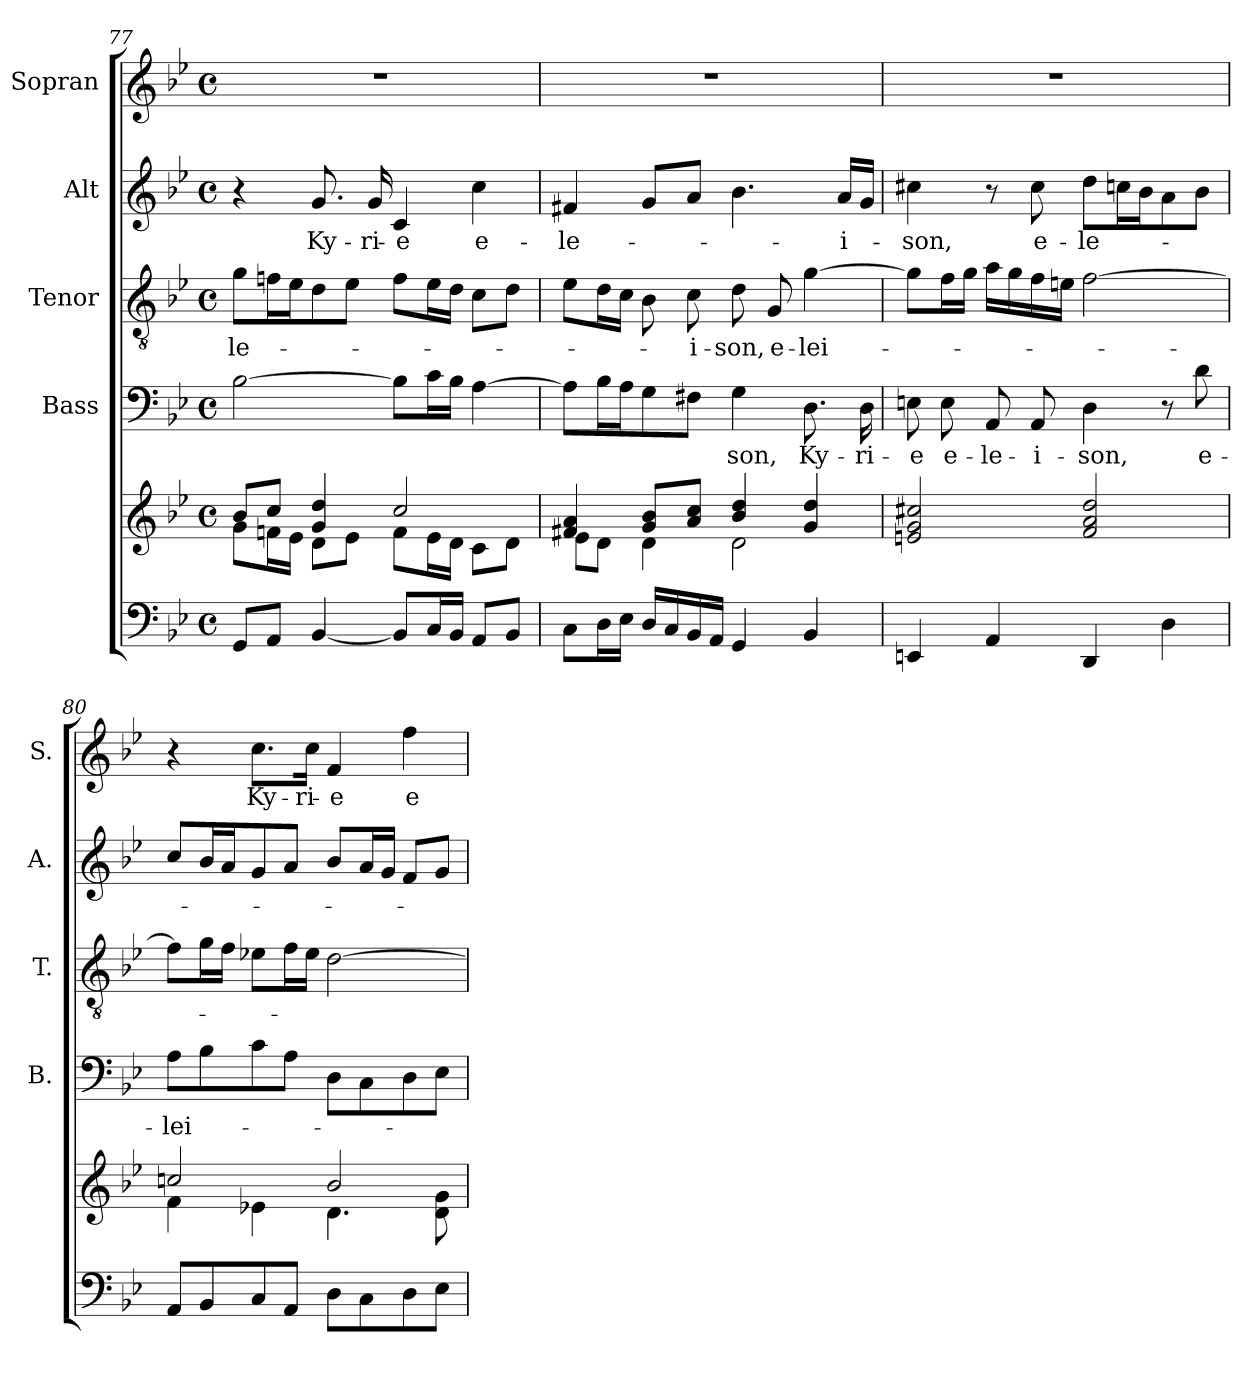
**kern	**kern	**kern	**text	**kern	**text	**kern	**text	**kern	**text
*part5	*part5	*part4	*part4	*part3	*part3	*part2	*part2	*part1	*part1
*staff6	*staff5	*staff4	*staff4	*staff3	*staff3	*staff2	*staff2	*staff1	*staff1
*	*	*I"Bass	*	*I"Tenor	*	*I"Alt	*	*I"Sopran	*
*	*	*I'B.	*	*I'T.	*	*I'A.	*	*I'S.	*
!!LO:PB:g=z
*clefF4	*clefG2	*clefF4	*	*clefGv2	*	*clefG2	*	*clefG2	*
*k[b-e-]	*k[b-e-]	*k[b-e-]	*	*k[b-e-]	*	*k[b-e-]	*	*k[b-e-]	*
*B-:	*B-:	*B-:	*	*B-:	*	*B-:	*	*B-:	*
*M4/4	*M4/4	*M4/4	*	*M4/4	*	*M4/4	*	*M4/4	*
*met(c)	*met(c)	*met(c)	*	*met(c)	*	*met(c)	*	*met(c)	*
=77	=77	=77	=77	=77	=77	=77	=77	=77	=77
*	*^	*	*	*	*	*	*	*	*
!	!	!	!	!	!	!LO:LY:b	!	!	!	!
8GG/L	8b-/L	8g\L	[2B-\	.	8g\L	-le-	4r	.	1r	.
8AA/J	8cc/J	16fn\L	.	.	16fn\L	.	.	.	.	.
.	.	16e-\JJ	.	.	16e-\J	.	.	.	.	.
!	!	!	!	!	!	!	!	!LO:LY:b	!	!
[4BB-/	4g/ 4dd/	8d\L	.	.	8d\	.	8.g/	Ky-	.	.
.	.	8e-\J	.	.	8e-\J	.	.	.	.	.
!	!	!	!	!	!	!	!	!LO:LY:b	!	!
.	.	.	.	.	.	.	16g/	-ri-	.	.
!	!	!	!	!	!	!	!	!LO:LY:b	!	!
8BB-/L]	2cc/	8f\L	8B-\L]	.	8f\L	.	4c/	-e	.	.
16C/L	.	16e-\L	16c\L	.	16e-\L	.	.	.	.	.
16BB-/JJ	.	16d\JJ	16B-\JJ	.	16d\JJ	.	.	.	.	.
!	!	!	!	!	!	!	!	!LO:LY:b	!	!
8AA/L	.	8c\L	[4A\	.	8c\L	.	4cc\	e-	.	.
8BB-/J	.	8d\J	.	.	8d\J	.	.	.	.	.
=78	=78	=78	=78	=78	=78	=78	=78	=78	=78	=78
!	!	!	!	!	!	!	!	!LO:LY:b	!	!
8C\L	4f#X/ 4a/	8e-\L	8A\L]	.	8e-\L	.	4f#X/	-le-	1r	.
16D\L	.	8d\J	16B-\L	.	16d\L	.	.	.	.	.
16E-\JJ	.	.	16A\J	.	16c\JJ	.	.	.	.	.
16D/LL	8g/ 8b-/L	4d\	8G\	.	8B-\	.	8g/L	.	.	.
16C/	.	.	.	.	.	.	.	.	.	.
!	!	!	!	!	!	!LO:LY:b	!	!	!	!
16BB-/	8a/ 8cc/J	.	8F#X\J	.	8c\	-i-	8a/J	.	.	.
16AA/JJ	.	.	.	.	.	.	.	.	.	.
!	!	!	!	!LO:LY:b	!	!LO:LY:b	!	!	!	!
4GG/	4b-/ 4dd/	2d\	4G\	-son,	8d\	-son,	4.b-\	.	.	.
!	!	!	!	!	!	!LO:LY:b	!	!	!	!
.	.	.	.	.	8G/	e-	.	.	.	.
!	!	!	!	!LO:LY:b	!	!LO:LY:b	!	!	!	!
4BB-/	4g/ 4dd/	.	8.D\	Ky-	[4g\	-lei-	.	.	.	.
!	!	!	!	!	!	!	!	!LO:LY:b	!	!
.	.	.	.	.	.	.	16a/LL	-i-	.	.
!	!	!	!	!LO:LY:b	!	!	!	!	!	!
.	.	.	16D\	-ri-	.	.	16g/JJ	.	.	.
*	*v	*v	*	*	*	*	*	*	*	*
=79	=79	=79	=79	=79	=79	=79	=79	=79	=79
!	!	!	!LO:LY:b	!	!	!	!LO:LY:b	!	!
4EEn/	2en/ 2g/ 2cc#X/	8En\	-e	8g\L]	.	4cc#X\	-son,	1r	.
!	!	!	!LO:LY:b	!	!	!	!	!	!
.	.	8E\	e-	16f\L	.	.	.	.	.
.	.	.	.	16g\JJ	.	.	.	.	.
!	!	!	!LO:LY:b	!	!	!	!	!	!
4AA/	.	8AA/	-le-	16a\LL	.	8r	.	.	.
.	.	.	.	16g\	.	.	.	.	.
!	!	!	!LO:LY:b	!	!	!	!LO:LY:b	!	!
.	.	8AA/	-i-	16f\	.	8cc#\	e-	.	.
.	.	.	.	16en\JJ	.	.	.	.	.
!	!	!	!LO:LY:b	!	!	!	!LO:LY:b	!	!
4DD/	2f/ 2a/ 2dd/	4D\	-son,	[2f\	.	8dd\L	-le-	.	.
.	.	.	.	.	.	16ccn\L	.	.	.
.	.	.	.	.	.	16b-\J	.	.	.
4D\	.	8r	.	.	.	8a\	.	.	.
!	!	!	!LO:LY:b	!	!	!	!	!	!
.	.	8d\	e-	.	.	8b-\J	.	.	.
!!LO:LB:g=z
=80	=80	=80	=80	=80	=80	=80	=80	=80	=80
*	*^	*	*	*	*	*	*	*	*
!	!	!	!	!LO:LY:b	!	!	!	!	!	!
8AA/L	2ccn/	4f\	8A\L	-lei-	8f\L]	.	8cc/L	.	4r	.
8BB-/	.	.	8B-\	.	16g\L	.	16b-/L	.	.	.
.	.	.	.	.	16f\JJ	.	16a/J	.	.	.
!	!	!	!	!	!	!	!	!	!	!LO:LY:b
8C/	.	4e-X\	8c\	.	8e-X\L	.	8g/	.	8.cc\L	Ky-
8AA/J	.	.	8A\J	.	16f\L	.	8a/J	.	.	.
!	!	!	!	!	!	!	!	!	!	!LO:LY:b
.	.	.	.	.	16e-\JJ	.	.	.	16cc\Jk	-ri-
!	!	!	!	!	!	!	!	!	!	!LO:LY:b
8D\L	2b-/	4.d\	8D\L	.	[2d\	.	8b-/L	.	4f/	-e
8C\	.	.	8C\	.	.	.	16a/L	.	.	.
.	.	.	.	.	.	.	16g/JJ	.	.	.
!	!	!	!	!	!	!	!	!	!	!LO:LY:b
8D\	.	.	8D\	.	.	.	8f/L	.	4ff\	e-
8E-\J	.	8d\ 8g\	8E-\J	.	.	.	8g/J	.	.	.
*	*v	*v	*	*	*	*	*	*	*	*
=	=	=	=	=	=	=	=	=	=
*-	*-	*-	*-	*-	*-	*-	*-	*-	*-
